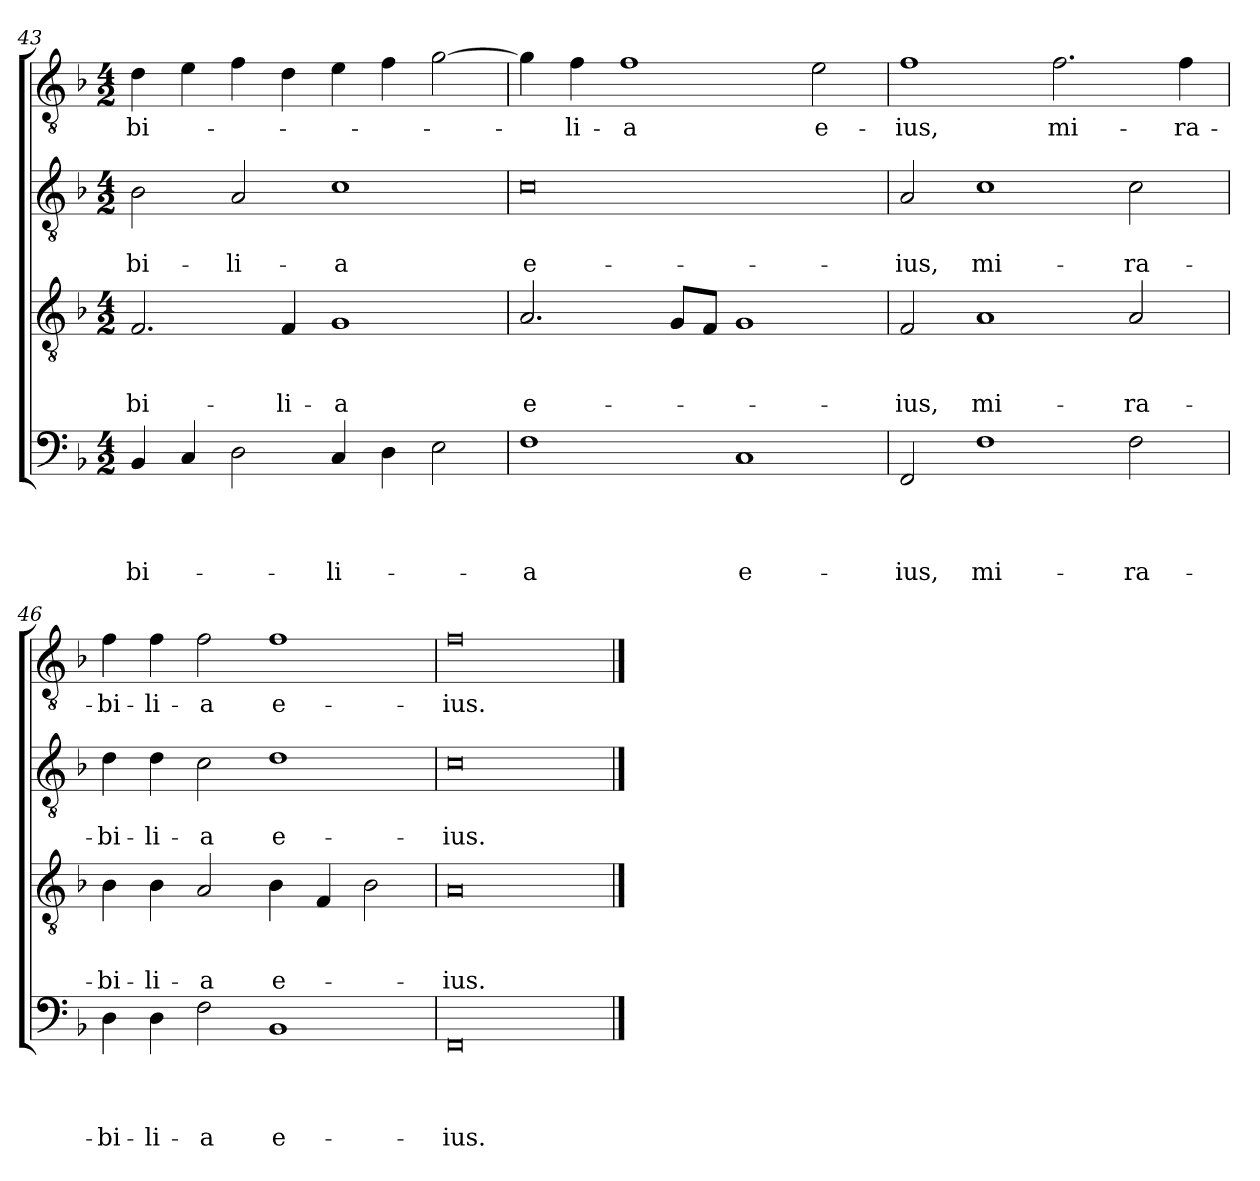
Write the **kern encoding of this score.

**kern	**text	**text	**text	**text	**kern	**text	**text	**text	**kern	**text	**text	**kern	**text
*part4	*part4	*part4	*part4	*part4	*part3	*part3	*part3	*part3	*part2	*part2	*part2	*part1	*part1
*staff4	*staff4	*staff4	*staff4	*staff4	*staff3	*staff3	*staff3	*staff3	*staff2	*staff2	*staff2	*staff1	*staff1
*clefF4	*	*	*	*	*clefGv2	*	*	*	*clefGv2	*	*	*clefGv2	*
*k[b-]	*	*	*	*	*k[b-]	*	*	*	*k[b-]	*	*	*k[b-]	*
*F:	*	*	*	*	*F:	*	*	*	*F:	*	*	*F:	*
*M4/2	*	*	*	*	*M4/2	*	*	*	*M4/2	*	*	*M4/2	*
=43	=43	=43	=43	=43	=43	=43	=43	=43	=43	=43	=43	=43	=43
4BB-/	.	.	.	-bi-	2.F/	.	.	-bi-	2B-\	.	-bi-	4d\	-bi-
4C/	.	.	.	.	.	.	.	.	.	.	.	4e\	.
2D\	.	.	.	.	.	.	.	.	2A/	.	-li-	4f\	.
.	.	.	.	.	4F/	.	.	-li-	.	.	.	4d\	.
4C/	.	.	.	-li-	1G	.	.	-a	1c	.	-a	4e\	.
4D\	.	.	.	.	.	.	.	.	.	.	.	4f\	.
2E\	.	.	.	.	.	.	.	.	.	.	.	[2g\	.
=44	=44	=44	=44	=44	=44	=44	=44	=44	=44	=44	=44	=44	=44
1F	.	.	.	-a	2.A/	.	.	e-	0c	.	e-	4g\]	.
.	.	.	.	.	.	.	.	.	.	.	.	4f\	-li-
.	.	.	.	.	.	.	.	.	.	.	.	1f	-a
.	.	.	.	.	8G/L	.	.	.	.	.	.	.	.
.	.	.	.	.	8F/J	.	.	.	.	.	.	.	.
1C	.	.	.	e-	1G	.	.	.	.	.	.	.	.
.	.	.	.	.	.	.	.	.	.	.	.	2e\	e-
=45	=45	=45	=45	=45	=45	=45	=45	=45	=45	=45	=45	=45	=45
2FF/	.	.	.	-ius,	2F/	.	.	-ius,	2A/	.	-ius,	1f	-ius,
1F	.	.	.	mi-	1A	.	.	mi-	1c	.	mi-	.	.
.	.	.	.	.	.	.	.	.	.	.	.	2.f\	mi-
2F\	.	.	.	-ra-	2A/	.	.	-ra-	2c\	.	-ra-	.	.
.	.	.	.	.	.	.	.	.	.	.	.	4f\	-ra-
=46	=46	=46	=46	=46	=46	=46	=46	=46	=46	=46	=46	=46	=46
4D\	.	.	.	-bi-	4B-\	.	.	-bi-	4d\	.	-bi-	4f\	-bi-
4D\	.	.	.	-li-	4B-\	.	.	-li-	4d\	.	-li-	4f\	-li-
2F\	.	.	.	-a	2A/	.	.	-a	2c\	.	-a	2f\	-a
1BB-	.	.	.	e-	4B-\	.	.	e-	1d	.	e-	1f	e-
.	.	.	.	.	4F/	.	.	.	.	.	.	.	.
.	.	.	.	.	2B-\	.	.	.	.	.	.	.	.
=47	=47	=47	=47	=47	=47	=47	=47	=47	=47	=47	=47	=47	=47
0FF	.	.	.	-ius.	0A	.	.	-ius.	0c	.	-ius.	0f	-ius.
==	==	==	==	==	==	==	==	==	==	==	==	==	==
*-	*-	*-	*-	*-	*-	*-	*-	*-	*-	*-	*-	*-	*-
